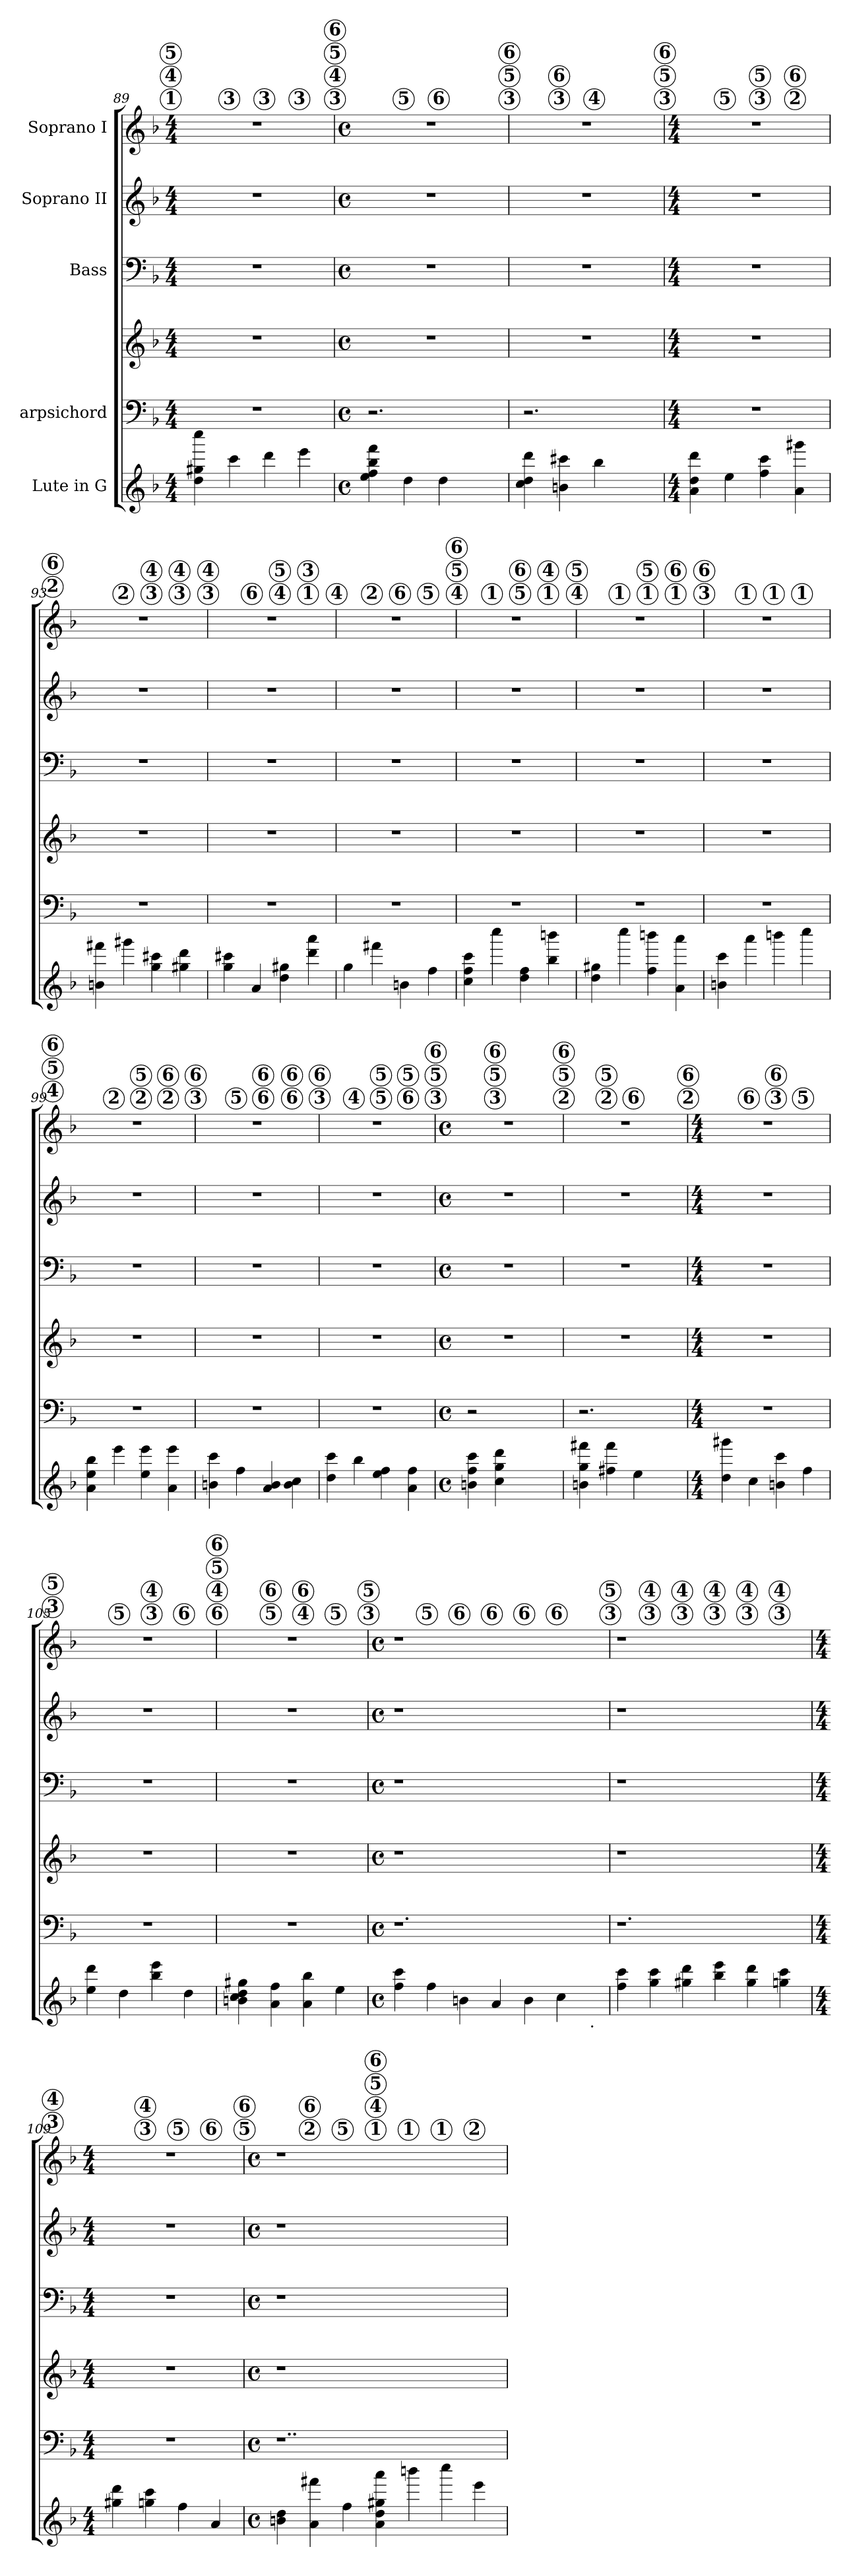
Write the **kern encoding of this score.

**kern	**kern	**kern	**kern	**kern	**kern
*part5	*part4	*part4	*part3	*part2	*part1
*staff6	*staff5	*staff4	*staff3	*staff2	*staff1
*I"Lute in G	*I"arpsichord	*	*I"Bass	*I"Soprano II	*I"Soprano I
*	*clefF4	*clefG2	*clefF4	*clefG2	*clefG2
*ITrd7c12	*	*	*	*	*
*k[b-]	*k[b-]	*k[b-]	*k[b-]	*k[b-]	*k[b-]
*F:	*F:	*F:	*F:	*F:	*F:
*M4/4	*M4/4	*M4/4	*M4/4	*M4/4	*M4/4
!!LO:REH:place=s6:a:enc=circle:t=3:qo=3
!!LO:REH:place=s6:a:enc=circle:t=3:qo=2
!!LO:REH:place=s6:a:enc=circle:t=3:qo=1
!!LO:REH:place=s6:a:enc=circle:t=1
!!LO:REH:place=s6:a:enc=circle:t=4
!!LO:REH:place=s6:a:enc=circle:t=5
=89	=89	=89	=89	=89	=89
4d 4g# 4ccc	1r	1r	1r	1r	1r
4cc	.	.	.	.	.
4dd	.	.	.	.	.
4ee	.	.	.	.	.
!!LO:REH:place=s6:a:enc=circle:t=6:qo=2
!!LO:REH:place=s6:a:enc=circle:t=5:qo=1
!!LO:REH:place=s6:a:enc=circle:t=3
!!LO:REH:place=s6:a:enc=circle:t=4
!!LO:REH:place=s6:a:enc=circle:t=5
!!LO:REH:place=s6:a:enc=circle:t=6
=90	=90	=90	=90	=90	=90
*M4/4	*M4/4	*M4/4	*M4/4	*M4/4	*M4/4
*met(c)	*met(c)	*met(c)	*met(c)	*met(c)	*met(c)
4e 4f 4b- 4ff	2.r	1r	1r	1r	1r
4d	.	.	.	.	.
4d	.	.	.	.	.
4ryy	4ryy	.	.	.	.
!!LO:REH:place=s6:a:enc=circle:t=4:qo=2
!!LO:REH:place=s6:a:enc=circle:t=3:qo=1
!!LO:REH:place=s6:a:enc=circle:t=6:qo=1
!!LO:REH:place=s6:a:enc=circle:t=3
!!LO:REH:place=s6:a:enc=circle:t=5
!!LO:REH:place=s6:a:enc=circle:t=6
=91	=91	=91	=91	=91	=91
4c 4d 4dd	2.r	1r	1r	1r	1r
4B 4cc#	.	.	.	.	.
4b-	.	.	.	.	.
4ryy	4ryy	.	.	.	.
!!LO:REH:place=s6:a:enc=circle:t=2:qo=3
!!LO:REH:place=s6:a:enc=circle:t=6:qo=3
!!LO:REH:place=s6:a:enc=circle:t=3:qo=2
!!LO:REH:place=s6:a:enc=circle:t=5:qo=2
!!LO:REH:place=s6:a:enc=circle:t=5:qo=1
!!LO:REH:place=s6:a:enc=circle:t=3
!!LO:REH:place=s6:a:enc=circle:t=5
!!LO:REH:place=s6:a:enc=circle:t=6
=92	=92	=92	=92	=92	=92
*M4/4	*M4/4	*M4/4	*M4/4	*M4/4	*M4/4
4A 4d 4dd	1r	1r	1r	1r	1r
4e	.	.	.	.	.
4f 4cc	.	.	.	.	.
4A 4gg#	.	.	.	.	.
!!LO:REH:place=s6:a:enc=circle:t=3:qo=3
!!LO:REH:place=s6:a:enc=circle:t=4:qo=3
!!LO:REH:place=s6:a:enc=circle:t=3:qo=2
!!LO:REH:place=s6:a:enc=circle:t=4:qo=2
!!LO:REH:place=s6:a:enc=circle:t=2:qo=1
!!LO:REH:place=s6:a:enc=circle:t=2
!!LO:REH:place=s6:a:enc=circle:t=6
=93	=93	=93	=93	=93	=93
4B 4ff#	1r	1r	1r	1r	1r
4gg#	.	.	.	.	.
4g 4cc#	.	.	.	.	.
4g# 4dd	.	.	.	.	.
!!LO:LB:g=z
!!LO:REH:place=s6:a:enc=circle:t=1:qo=3
!!LO:REH:place=s6:a:enc=circle:t=3:qo=3
!!LO:REH:place=s6:a:enc=circle:t=4:qo=2
!!LO:REH:place=s6:a:enc=circle:t=5:qo=2
!!LO:REH:place=s6:a:enc=circle:t=6:qo=1
!!LO:REH:place=s6:a:enc=circle:t=3
!!LO:REH:place=s6:a:enc=circle:t=4
=94	=94	=94	=94	=94	=94
4g 4cc#	1r	1r	1r	1r	1r
4A	.	.	.	.	.
4d 4g#	.	.	.	.	.
4dd 4aa	.	.	.	.	.
!!LO:REH:place=s6:a:enc=circle:t=5:qo=3
!!LO:REH:place=s6:a:enc=circle:t=6:qo=2
!!LO:REH:place=s6:a:enc=circle:t=2:qo=1
!!LO:REH:place=s6:a:enc=circle:t=4
=95	=95	=95	=95	=95	=95
4g	1r	1r	1r	1r	1r
4ff#	.	.	.	.	.
4B	.	.	.	.	.
4f	.	.	.	.	.
!!LO:REH:place=s6:a:enc=circle:t=1:qo=3
!!LO:REH:place=s6:a:enc=circle:t=4:qo=3
!!LO:REH:place=s6:a:enc=circle:t=5:qo=2
!!LO:REH:place=s6:a:enc=circle:t=6:qo=2
!!LO:REH:place=s6:a:enc=circle:t=1:qo=1
!!LO:REH:place=s6:a:enc=circle:t=4
!!LO:REH:place=s6:a:enc=circle:t=5
!!LO:REH:place=s6:a:enc=circle:t=6
=96	=96	=96	=96	=96	=96
4c 4f 4cc	1r	1r	1r	1r	1r
4ccc	.	.	.	.	.
4d 4f	.	.	.	.	.
4b- 4bb	.	.	.	.	.
!!LO:REH:place=s6:a:enc=circle:t=1:qo=3
!!LO:REH:place=s6:a:enc=circle:t=6:qo=3
!!LO:REH:place=s6:a:enc=circle:t=1:qo=2
!!LO:REH:place=s6:a:enc=circle:t=5:qo=2
!!LO:REH:place=s6:a:enc=circle:t=1:qo=1
!!LO:REH:place=s6:a:enc=circle:t=4
!!LO:REH:place=s6:a:enc=circle:t=5
=97	=97	=97	=97	=97	=97
4d 4g#	1r	1r	1r	1r	1r
4ccc	.	.	.	.	.
4f 4bb	.	.	.	.	.
4A 4aa	.	.	.	.	.
!!LO:REH:place=s6:a:enc=circle:t=1:qo=3
!!LO:REH:place=s6:a:enc=circle:t=1:qo=2
!!LO:REH:place=s6:a:enc=circle:t=1:qo=1
!!LO:REH:place=s6:a:enc=circle:t=3
!!LO:REH:place=s6:a:enc=circle:t=6
=98	=98	=98	=98	=98	=98
4B 4cc	1r	1r	1r	1r	1r
4aa	.	.	.	.	.
4bb	.	.	.	.	.
4ccc	.	.	.	.	.
!!LO:REH:place=s6:a:enc=circle:t=2:qo=3
!!LO:REH:place=s6:a:enc=circle:t=6:qo=3
!!LO:REH:place=s6:a:enc=circle:t=2:qo=2
!!LO:REH:place=s6:a:enc=circle:t=5:qo=2
!!LO:REH:place=s6:a:enc=circle:t=2:qo=1
!!LO:REH:place=s6:a:enc=circle:t=4
!!LO:REH:place=s6:a:enc=circle:t=5
!!LO:REH:place=s6:a:enc=circle:t=6
=99	=99	=99	=99	=99	=99
4A 4e 4b-	1r	1r	1r	1r	1r
4ee	.	.	.	.	.
4e 4ee	.	.	.	.	.
4A 4ee	.	.	.	.	.
!!LO:REH:place=s6:a:enc=circle:t=6:qo=3
!!LO:REH:place=s6:a:enc=circle:t=6:qo=3
!!LO:REH:place=s6:a:enc=circle:t=6:qo=2
!!LO:REH:place=s6:a:enc=circle:t=6:qo=2
!!LO:REH:place=s6:a:enc=circle:t=5:qo=1
!!LO:REH:place=s6:a:enc=circle:t=3
!!LO:REH:place=s6:a:enc=circle:t=6
=100	=100	=100	=100	=100	=100
4B 4cc	1r	1r	1r	1r	1r
4f	.	.	.	.	.
4A 4B	.	.	.	.	.
4B 4c	.	.	.	.	.
!!LO:REH:place=s6:a:enc=circle:t=6:qo=3
!!LO:REH:place=s6:a:enc=circle:t=5:qo=3
!!LO:REH:place=s6:a:enc=circle:t=5:qo=2
!!LO:REH:place=s6:a:enc=circle:t=5:qo=2
!!LO:REH:place=s6:a:enc=circle:t=4:qo=1
!!LO:REH:place=s6:a:enc=circle:t=3
!!LO:REH:place=s6:a:enc=circle:t=6
=101	=101	=101	=101	=101	=101
4d 4cc	1r	1r	1r	1r	1r
4b-	.	.	.	.	.
4e 4f	.	.	.	.	.
4A 4f	.	.	.	.	.
!!LO:LB:g=z
!!LO:REH:place=s6:a:enc=circle:t=3:qo=1
!!LO:REH:place=s6:a:enc=circle:t=5:qo=1
!!LO:REH:place=s6:a:enc=circle:t=6:qo=1
!!LO:REH:place=s6:a:enc=circle:t=3
!!LO:REH:place=s6:a:enc=circle:t=5
!!LO:REH:place=s6:a:enc=circle:t=6
=102	=102	=102	=102	=102	=102
*M4/4	*M4/4	*M4/4	*M4/4	*M4/4	*M4/4
*met(c)	*met(c)	*met(c)	*met(c)	*met(c)	*met(c)
4B 4f 4cc	2r	1r	1r	1r	1r
4c 4g 4dd	.	.	.	.	.
2ryy	2ryy	.	.	.	.
!!LO:REH:place=s6:a:enc=circle:t=6:qo=2
!!LO:REH:place=s6:a:enc=circle:t=2:qo=1
!!LO:REH:place=s6:a:enc=circle:t=5:qo=1
!!LO:REH:place=s6:a:enc=circle:t=2
!!LO:REH:place=s6:a:enc=circle:t=5
!!LO:REH:place=s6:a:enc=circle:t=6
=103	=103	=103	=103	=103	=103
4B 4g 4ff#	2.r	1r	1r	1r	1r
4f# 4ff#	.	.	.	.	.
4e	.	.	.	.	.
4ryy	4ryy	.	.	.	.
!!LO:REH:place=s6:a:enc=circle:t=5:qo=3
!!LO:REH:place=s6:a:enc=circle:t=3:qo=2
!!LO:REH:place=s6:a:enc=circle:t=6:qo=2
!!LO:REH:place=s6:a:enc=circle:t=6:qo=1
!!LO:REH:place=s6:a:enc=circle:t=2
!!LO:REH:place=s6:a:enc=circle:t=6
=104	=104	=104	=104	=104	=104
*M4/4	*M4/4	*M4/4	*M4/4	*M4/4	*M4/4
4d 4gg#	1r	1r	1r	1r	1r
4c	.	.	.	.	.
4B 4cc	.	.	.	.	.
4f	.	.	.	.	.
!!LO:REH:place=s6:a:enc=circle:t=6:qo=3
!!LO:REH:place=s6:a:enc=circle:t=3:qo=2
!!LO:REH:place=s6:a:enc=circle:t=4:qo=2
!!LO:REH:place=s6:a:enc=circle:t=5:qo=1
!!LO:REH:place=s6:a:enc=circle:t=3
!!LO:REH:place=s6:a:enc=circle:t=5
=105	=105	=105	=105	=105	=105
4e 4dd	1r	1r	1r	1r	1r
4d	.	.	.	.	.
4b- 4ee	.	.	.	.	.
4d	.	.	.	.	.
!!LO:REH:place=s6:a:enc=circle:t=5:qo=3
!!LO:REH:place=s6:a:enc=circle:t=4:qo=2
!!LO:REH:place=s6:a:enc=circle:t=6:qo=2
!!LO:REH:place=s6:a:enc=circle:t=5:qo=1
!!LO:REH:place=s6:a:enc=circle:t=6:qo=1
!!LO:REH:place=s6:a:enc=circle:t=6
!!LO:REH:place=s6:a:enc=circle:t=4
!!LO:REH:place=s6:a:enc=circle:t=5
!!LO:REH:place=s6:a:enc=circle:t=6
=106	=106	=106	=106	=106	=106
4B 4c 4d 4g#	1r	1r	1r	1r	1r
4A 4f	.	.	.	.	.
4A 4b-	.	.	.	.	.
4e	.	.	.	.	.
!!LO:REH:place=s6:a:enc=circle:t=6:qo=5
!!LO:REH:place=s6:a:enc=circle:t=6:qo=4
!!LO:REH:place=s6:a:enc=circle:t=6:qo=3
!!LO:REH:place=s6:a:enc=circle:t=6:qo=2
!!LO:REH:place=s6:a:enc=circle:t=5:qo=1
!!LO:REH:place=s6:a:enc=circle:t=3
!!LO:REH:place=s6:a:enc=circle:t=5
=107	=107	=107	=107	=107	=107
*M4/4	*M4/4	*M4/4	*M4/4	*M4/4	*M4/4
*met(c)	*met(c)	*met(c)	*met(c)	*met(c)	*met(c)
*^	*	*	*	*	*
4f 4cc	1ryy	1.r	1r	1r	1r	1r
4f	.	.	.	.	.	.
4B	.	.	.	.	.	.
4A	.	.	.	.	.	.
4B	4ryy	.	2ryy	2ryy	2ryy	2ryy
4c	8ryy	.	.	.	.	.
.	32.ryy	.	.	.	.	.
!	!LO:TX:b:t=.	!	!	!	!	!
.	16ryy	.	.	.	.	.
.	64ryy	.	.	.	.	.
*v	*v	*	*	*	*	*
!!LO:REH:place=s6:a:enc=circle:t=3:qo=5
!!LO:REH:place=s6:a:enc=circle:t=4:qo=5
!!LO:REH:place=s6:a:enc=circle:t=3:qo=4
!!LO:REH:place=s6:a:enc=circle:t=4:qo=4
!!LO:REH:place=s6:a:enc=circle:t=3:qo=3
!!LO:REH:place=s6:a:enc=circle:t=4:qo=3
!!LO:REH:place=s6:a:enc=circle:t=3:qo=2
!!LO:REH:place=s6:a:enc=circle:t=4:qo=2
!!LO:REH:place=s6:a:enc=circle:t=3:qo=1
!!LO:REH:place=s6:a:enc=circle:t=4:qo=1
!!LO:REH:place=s6:a:enc=circle:t=3
!!LO:REH:place=s6:a:enc=circle:t=5
=108	=108	=108	=108	=108	=108
4f 4cc	1.r	1r	1r	1r	1r
4g 4cc	.	.	.	.	.
4g# 4dd	.	.	.	.	.
4b- 4ee	.	.	.	.	.
4g# 4dd	.	2ryy	2ryy	2ryy	2ryy
4g 4cc	.	.	.	.	.
!!LO:LB:g=z
!!LO:REH:place=s6:a:enc=circle:t=6:qo=3
!!LO:REH:place=s6:a:enc=circle:t=5:qo=2
!!LO:REH:place=s6:a:enc=circle:t=3:qo=1
!!LO:REH:place=s6:a:enc=circle:t=4:qo=1
!!LO:REH:place=s6:a:enc=circle:t=3
!!LO:REH:place=s6:a:enc=circle:t=4
=109	=109	=109	=109	=109	=109
*M4/4	*M4/4	*M4/4	*M4/4	*M4/4	*M4/4
4g# 4dd	1r	1r	1r	1r	1r
4g 4cc	.	.	.	.	.
4f	.	.	.	.	.
4A	.	.	.	.	.
!!LO:REH:place=s6:a:enc=circle:t=2:qo=6
!!LO:REH:place=s6:a:enc=circle:t=1:qo=5
!!LO:REH:place=s6:a:enc=circle:t=1:qo=4
!!LO:REH:place=s6:a:enc=circle:t=1:qo=3
!!LO:REH:place=s6:a:enc=circle:t=4:qo=3
!!LO:REH:place=s6:a:enc=circle:t=5:qo=3
!!LO:REH:place=s6:a:enc=circle:t=6:qo=3
!!LO:REH:place=s6:a:enc=circle:t=5:qo=2
!!LO:REH:place=s6:a:enc=circle:t=2:qo=1
!!LO:REH:place=s6:a:enc=circle:t=6:qo=1
!!LO:REH:place=s6:a:enc=circle:t=5
!!LO:REH:place=s6:a:enc=circle:t=6
=110	=110	=110	=110	=110	=110
*M4/4	*M4/4	*M4/4	*M4/4	*M4/4	*M4/4
*met(c)	*met(c)	*met(c)	*met(c)	*met(c)	*met(c)
4B 4d	1..r	1r	1r	1r	1r
4A 4ff#	.	.	.	.	.
4f	.	.	.	.	.
4A 4d 4g# 4aa	.	.	.	.	.
4bb	.	2.ryy	2.ryy	2.ryy	2.ryy
4ccc	.	.	.	.	.
4ee	.	.	.	.	.
=	=	=	=	=	=
*-	*-	*-	*-	*-	*-
